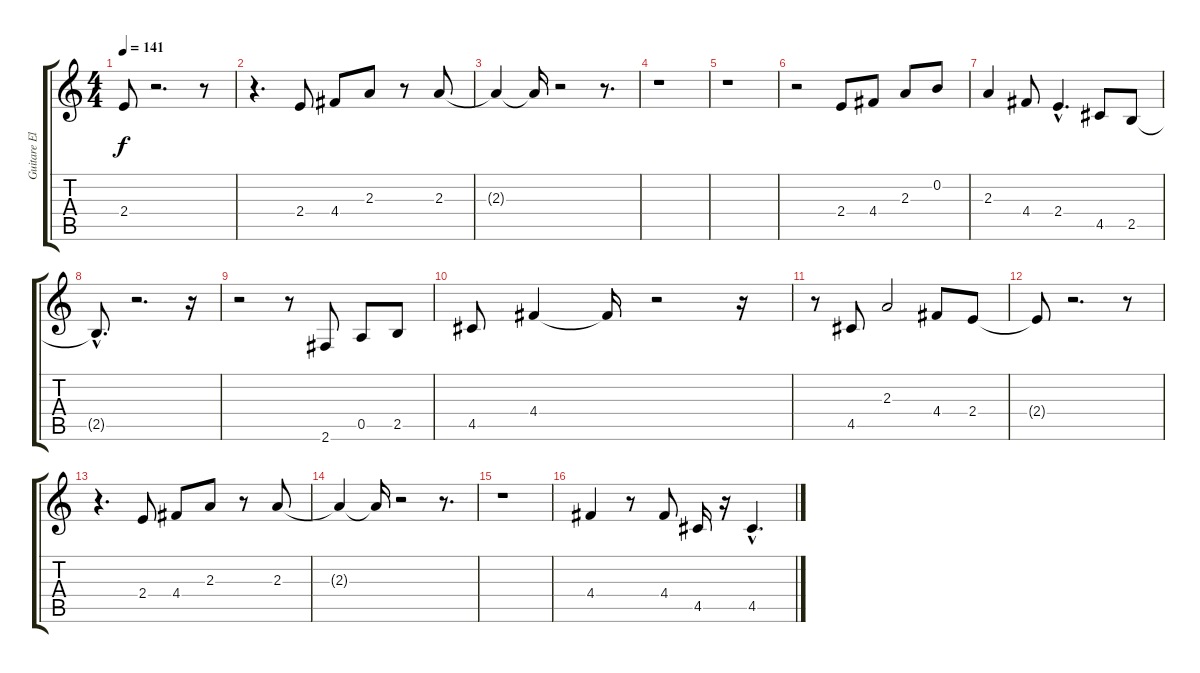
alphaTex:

\track ("Guitare Electrique" "Guitare El") {instrument overdrivenguitar}
\staff {score tabs}
\tuning (E4 B3 G3 D3 A2 E2) {hide}
\ts (4 4)
\tempo 141
\clef g2
\ks c
2.4{t}.8{dy f} r.2{d} r.8 |
r.4{d} 2.4.8 4.4.8 2.3.8 r.8 2.3.8 |
2.3{t}.4 2.3{t}.16 r.2 r.8{d} |
r.1 |
r.1 |
r.2 2.4.8 4.4.8 2.3.8 0.2.8 |
2.3.4 4.4.8 2.4{hac}.4{d} 4.5.8 2.5.8 |
2.5{hac t}.8{d} r.2{d} r.16 |
r.2 r.8 2.6.8 0.5.8 2.5.8 |
4.5.8 4.4.4 4.4{t}.16 r.2 r.16 |
r.8 4.5.8 2.3.2 4.4.8 2.4.8 |
2.4{t}.8 r.2{d} r.8 |
r.4{d} 2.4.8 4.4.8 2.3.8 r.8 2.3.8 |
2.3{t}.4 2.3{t}.16 r.2 r.8{d} |
r.1 |
4.4.4 r.8 4.4.8 4.5.16 r.16 4.5{hac}.4{d}
